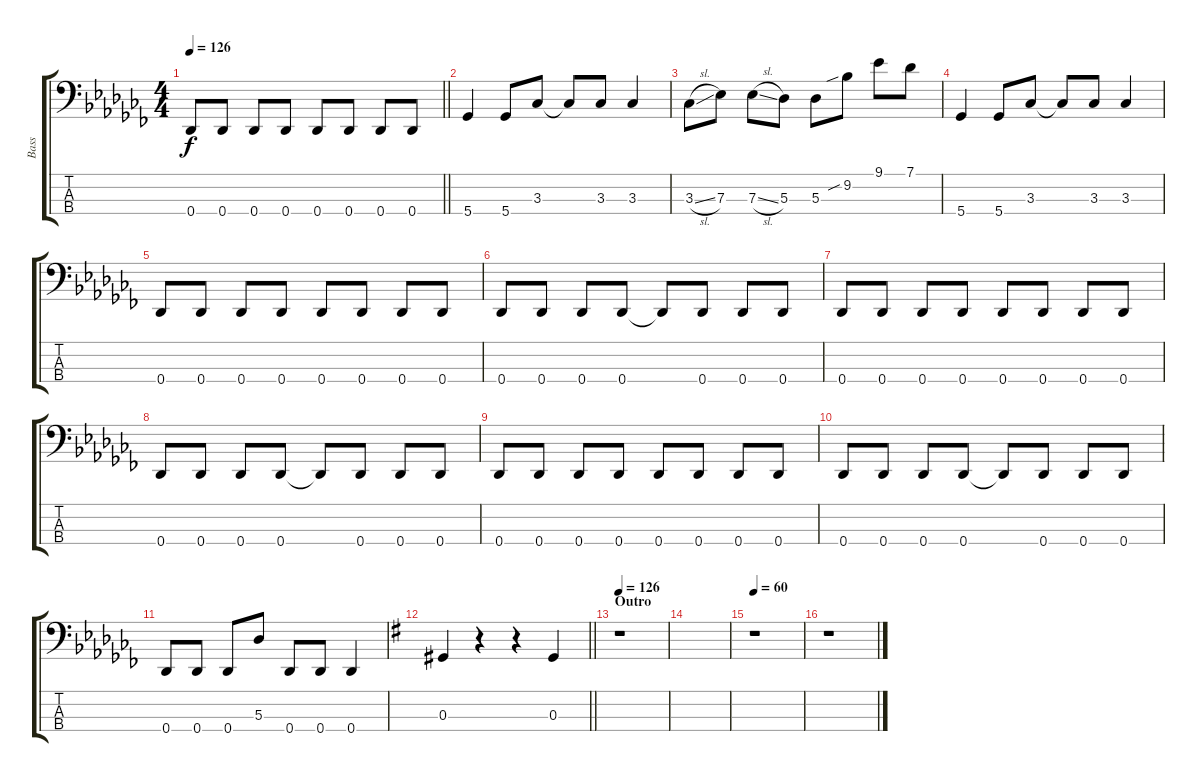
\track ("Bass" "Bass") {instrument electricbassfinger}
\staff {score tabs}
\tuning (Gb2 Db2 Ab1 Db1) {hide}
\ts (4 4)
\tempo 126
\clef f4
\barLineRight lightlight
\ks cb
0.4.8{dy f} 0.4.8 0.4.8 0.4.8 0.4.8 0.4.8 0.4.8 0.4.8 |
5.4.4 5.4.8 3.3.8 3.3{t}.8 3.3.8 3.3.4 |
3.3{sl}.8 7.3.8 7.3{sl}.8 5.3.8 5.3.8 9.2{sib}.8 9.1.8 7.1.8 |
5.4.4 5.4.8 3.3.8 3.3{t}.8 3.3.8 3.3.4 |
0.4.8 0.4.8 0.4.8 0.4.8 0.4.8 0.4.8 0.4.8 0.4.8 |
0.4.8 0.4.8 0.4.8 0.4.8 0.4{t}.8 0.4.8 0.4.8 0.4.8 |
0.4.8 0.4.8 0.4.8 0.4.8 0.4.8 0.4.8 0.4.8 0.4.8 |
0.4.8 0.4.8 0.4.8 0.4.8 0.4{t}.8 0.4.8 0.4.8 0.4.8 |
0.4.8 0.4.8 0.4.8 0.4.8 0.4.8 0.4.8 0.4.8 0.4.8 |
0.4.8 0.4.8 0.4.8 0.4.8 0.4{t}.8 0.4.8 0.4.8 0.4.8 |
0.4.8 0.4.8 0.4.8 5.3.8 0.4.8 0.4.8 0.4.4 |
\barLineRight lightlight
\ks g
0.3.4 r.4 r.4 0.3.4 |
\section ("" "Outro")
\tempo 126
r.1 |
|
\tempo 60
r.1 |
r.1
